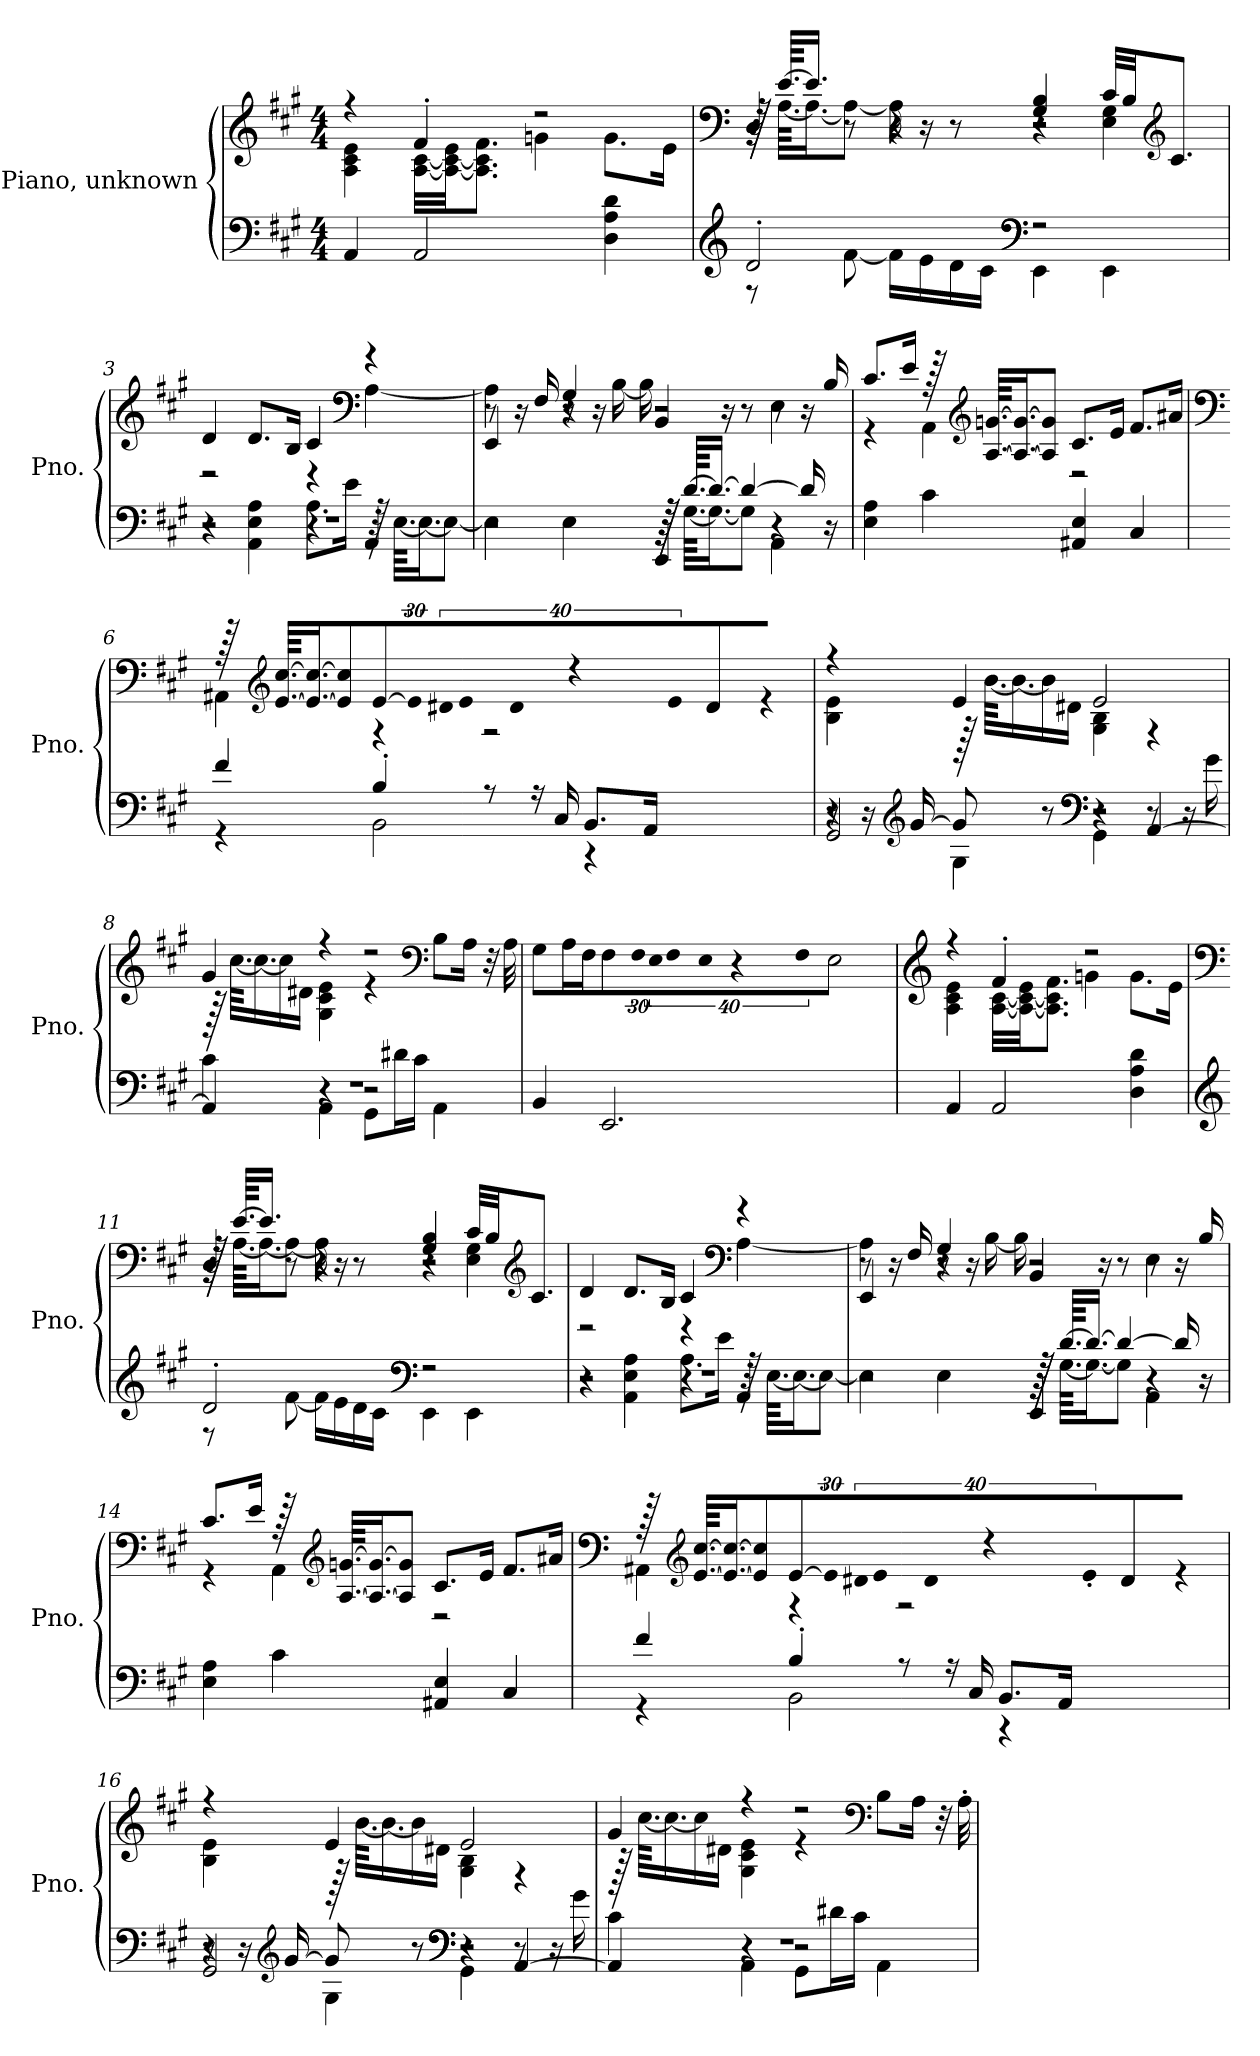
**kern	**kern
*part1	*part1
*staff2	*staff1
*I"Piano, unknown	*
*I'Pno.	*
*clefF4	*clefG2
*k[f#c#g#]	*k[f#c#g#]
*M4/4	*M4/4
*MM120	*MM120
=1	=1
*	*^
4AA/	4r	4A\ 4c#\ 4e\
2AA/	4f#'/	[32A\ [32c#\LLL
.	.	32A\_ 32c#\_ 32e\JJ
.	.	8.A\] 8.c#\] 8.f#\J
.	2r	4gn\
4D\ 4A\ 4d\	.	8.g\L
.	.	16e\Jk
*	*v	*v
=2	=2
*clefG2	*clefF4
*^	*^
*	*	*	*^
2d'/	8r	128r	128r	4D/
.	.	[64.e/KKLL	[64.A\KKLL	.
.	.	16.e/JJ]	16.A\J_	.
.	[8f#\	8r	8A\J_	.
.	16f#\LL]	4r	16A\]	4r
.	16e\	.	16r	.
.	16d\	.	8r	.
.	16c#\JJ	.	.	.
*clefF4	*	*	*	*
2r	4EE\	4G#/ 4B/	4r	2r
.	4EE\	32c#/LLL	4E\ 4G#\	.
.	.	32B/JJ	.	.
*	*	*clefG2	*	*
.	.	8.c#/J	.	.
*	*	*	*v	*v
!!LO:LB:g=z
=3	=3	=3	=3
*	*^	*	*
1r	4r	2r	4d/	2r
.	4AA\ 4E\ 4A\	.	8.d/L	.
.	.	.	16B/Jk	.
.	8.A\L	4r	4c#/	4r
.	16e\Jk	.	.	.
*	*	*	*clefF4	*
.	128r	4AA/	4r	[4A\
.	[64.E\KKLL	.	.	.
.	16.E\J_	.	.	.
.	8E\J_	.	.	.
=4	=4	=4	=4	=4
*	*	*	*	*^
2r	4E\]	2r	8r	4A\]	4EE/
.	.	.	16r	.	.
.	.	.	16F#/	.	.
.	4E\	.	4G#/	8r	4r
.	.	.	.	16r	.
.	.	.	.	[16B\	.
128r	128r	4EE/	4BB/	16B\]	2r
[64.d/KKLL	[64.G#\KKLL	.	.	.	.
16.d/JJ_	16.G#\J_	.	.	.	.
.	.	.	.	16r	.
4d/_	8G#\J]	.	.	8r	.
.	4AA\	4r	8r	4E\	.
16d/]	.	.	16r	.	.
16r	.	.	16B/	.	.
*v	*v	*v	*	*	*
*	*	*v	*v
!!LO:LB:g=z
=5	=5	=5
4E\ 4A\	8.c#/L	4r
.	16e/Jk	.
4c#\	128r	4AA\
*	*clefG2	*
.	[64.A/ [64.gn/KKLL	.
.	16.A/_ 16.g/_J	.
.	8A/] 8g/]J	.
4AA#X/ 4E/	8.c#/L	2r
.	16e/Jk	.
4C#/	8.f#/L	.
.	16a#X/Jk	.
=6	=6	=6
*	*clefF4	*
*^	*	*
4f#/	4r	128r	4AA#X\
*	*	*clefG2	*
.	.	[64.e/ [64.cc#/KKLL	.
.	.	16.e/_ 16.cc#/_J	.
.	.	8e/] 8cc#/]	.
4B'/	2BB\	[8e/	4r
!	!	!LO:N:vis=64	!
.	.	960%17e/KLL]	.
!	!	!LO:N:vis=32	!
.	.	640%23d#X/	.
!	!	!LO:N:vis=64	!
.	.	960%17e/L	.
!	!	!LO:N:vis=64	!
.	.	960%17d#/JJJJ	.
!	!	!LO:N:vis=64	!
.	.	960%17r	.
.	.	1920ryy	.
!	!	!LO:N:vis=64	!
.	.	960%17e/	.
8r	.	4d#/	2r
16r	.	.	.
16C#/	.	.	.
8.BB/L	4r	4r	.
16AA/Jk	.	.	.
!!LO:LB:g=z	!!
=7	=7	=7	=7
*	*^	*	*
8r	4r	2GG#/	4r	4B\ 4e\
16r	.	.	.	.
*clefG2	*	*	*	*
[16g#/	.	.	.	.
8g#/]	4G#\	.	4e/	128r
.	.	.	.	[64.b\KKLL
.	.	.	.	16.b\_
8r	.	.	.	16b\]
.	.	.	.	16d#X\JJ
*clefF4	*	*	*	*
2r	4GG#\	4r	2e/	4G#\ 4B\
.	8r	[4AA/	.	4r
.	16r	.	.	.
.	16g#\	.	.	.
=8	=8	=8	=8	=8
1r	4c#\	4AA/]	4g#/	128r
.	.	.	.	[64.cc#\KKLL
.	.	.	.	16.cc#\_
.	.	.	.	16cc#\]
.	.	.	.	16d#X\JJ
.	4AA\	4r	4r	4G#\ 4c#\ 4e\
.	8GG#\L	2r	2r	4r
.	16d#X\L	.	.	.
.	16c#\JJ	.	.	.
*	*	*	*clefF4	*
.	4AA\	.	.	8B\L
.	.	.	.	16A\Jk
.	.	.	.	32r
.	.	.	.	32A\
*v	*v	*v	*	*
*	*v	*v
!!LO:LB:g=z
=9	=9
4BB/	8G#\L
.	16A\L
.	16F#\J
2.EE/	8F#\
!	!LO:N:vis=64
.	960%17F#\KLL
!	!LO:N:vis=32
.	640%23E\
!	!LO:N:vis=64
.	960%17F#\L
!	!LO:N:vis=64
.	960%17E\JJJJ
!	!LO:N:vis=64
.	960%17r
.	1920ryy
!	!LO:N:vis=64
.	960%17F#\
.	2E\
=10	=10
*	*clefG2
*	*^
4AA/	4r	4A\ 4c#\ 4e\
2AA/	4f#'/	[32A\ [32c#\LLL
.	.	32A\_ 32c#\_ 32e\JJ
.	.	8.A\] 8.c#\] 8.f#\J
.	2r	4gn\
4D\ 4A\ 4d\	.	8.g\L
.	.	16e\Jk
*	*v	*v
!!LO:LB:g=z
=11	=11
*clefG2	*clefF4
*^	*^
*	*	*	*^
2d'/	8r	128r	128r	4D/
.	.	[64.e/KKLL	[64.A\KKLL	.
.	.	16.e/JJ]	16.A\J_	.
.	[8f#\	8r	8A\J_	.
.	16f#\LL]	4r	16A\]	4r
.	16e\	.	16r	.
.	16d\	.	8r	.
.	16c#\JJ	.	.	.
*clefF4	*	*	*	*
2r	4EE\	4G#/ 4B/	4r	2r
.	4EE\	32c#/LLL	4E\ 4G#\	.
.	.	32B/JJ	.	.
*	*	*clefG2	*	*
.	.	8.c#/J	.	.
*	*	*	*v	*v
=12	=12	=12	=12
*	*^	*	*
1r	4r	2r	4d/	2r
.	4AA\ 4E\ 4A\	.	8.d/L	.
.	.	.	16B/Jk	.
.	8.A\L	4r	4c#/	4r
.	16e\Jk	.	.	.
*	*	*	*clefF4	*
.	128r	4AA/	4r	[4A\
.	[64.E\KKLL	.	.	.
.	16.E\J_	.	.	.
.	8E\J_	.	.	.
!!LO:PB:g=z
=13	=13	=13	=13	=13
*	*	*	*	*^
2r	4E\]	2r	8r	4A\]	4EE/
.	.	.	16r	.	.
.	.	.	16F#/	.	.
.	4E\	.	4G#/	8r	4r
.	.	.	.	16r	.
.	.	.	.	[16B\	.
128r	128r	4EE/	4BB/	16B\]	2r
[64.d/KKLL	[64.G#\KKLL	.	.	.	.
16.d/JJ_	16.G#\J_	.	.	.	.
.	.	.	.	16r	.
4d/_	8G#\J]	.	.	8r	.
.	4AA\	4r	8r	4E\	.
16d/]	.	.	16r	.	.
16r	.	.	16B/	.	.
*v	*v	*v	*	*	*
*	*	*v	*v
=14	=14	=14
4E\ 4A\	8.c#/L	4r
.	16e/Jk	.
4c#\	128r	4AA\
*	*clefG2	*
.	[64.A/ [64.gn/KKLL	.
.	16.A/_ 16.g/_J	.
.	8A/] 8g/]J	.
4AA#X/ 4E/	8.c#/L	2r
.	16e/Jk	.
4C#/	8.f#/L	.
.	16a#X/Jk	.
!!LO:LB:g=z	!!
=15	=15	=15
*	*clefF4	*
*^	*	*
4f#/	4r	128r	4AA#X\
*	*	*clefG2	*
.	.	[64.e/ [64.cc#/KKLL	.
.	.	16.e/_ 16.cc#/_J	.
.	.	8e/] 8cc#/]	.
4B'/	2BB\	[8e/	4r
!	!	!LO:N:vis=64	!
.	.	960%17e/KLL]	.
!	!	!LO:N:vis=32	!
.	.	640%23d#X/	.
!	!	!LO:N:vis=64	!
.	.	960%17e/L	.
!	!	!LO:N:vis=64	!
.	.	960%17d#/JJJJ	.
!	!	!LO:N:vis=64	!
.	.	960%17r	.
.	.	1920ryy	.
!	!	!LO:N:vis=64	!
.	.	960%17e'/	.
8r	.	4d#/	2r
16r	.	.	.
16C#/	.	.	.
8.BB/L	4r	4r	.
16AA/Jk	.	.	.
=16	=16	=16	=16
*	*^	*	*
8r	4r	2GG#/	4r	4B\ 4e\
16r	.	.	.	.
*clefG2	*	*	*	*
[16g#/	.	.	.	.
8g#/]	4G#\	.	4e/	128r
.	.	.	.	[64.b\KKLL
.	.	.	.	16.b\_
8r	.	.	.	16b\]
.	.	.	.	16d#X\JJ
*clefF4	*	*	*	*
2r	4GG#\	4r	2e/	4G#\ 4B\
.	8r	[4AA/	.	4r
.	16r	.	.	.
.	16g#\	.	.	.
!!LO:LB:g=z	!!
=17	=17	=17	=17	=17
1r	4c#\	4AA/]	4g#/	128r
.	.	.	.	[64.cc#\KKLL
.	.	.	.	16.cc#\_
.	.	.	.	16cc#\]
.	.	.	.	16d#X\JJ
.	4AA\	4r	4r	4G#\ 4c#\ 4e\
.	8GG#\L	2r	2r	4r
.	16d#X\L	.	.	.
.	16c#\JJ	.	.	.
*	*	*	*clefF4	*
.	4AA\	.	.	8B\L
.	.	.	.	16A\Jk
.	.	.	.	32r
.	.	.	.	32A'\
*v	*v	*v	*	*
*	*v	*v
=	=
*-	*-
